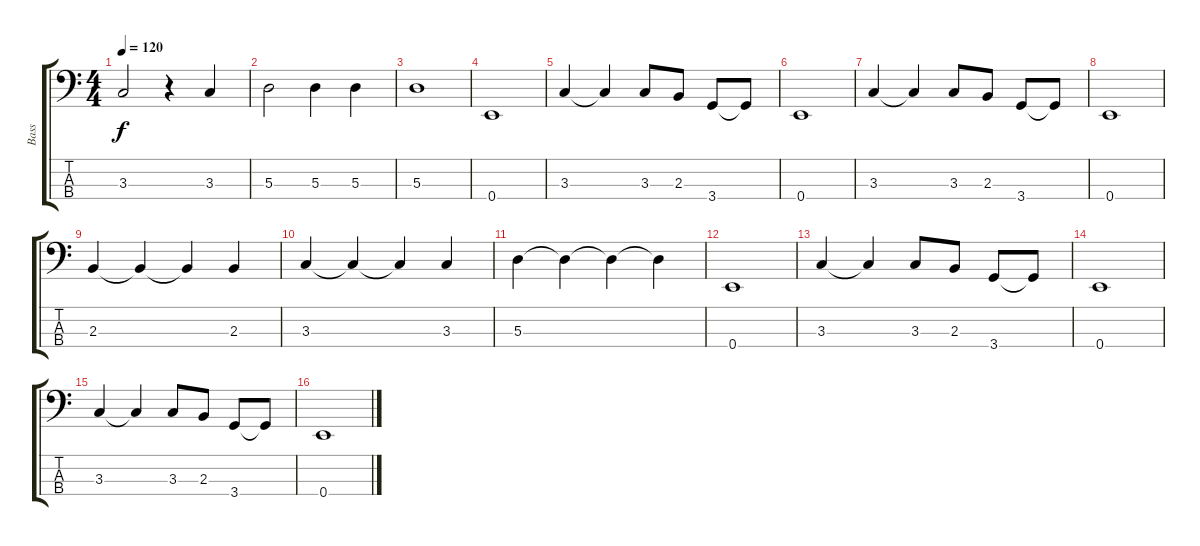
\track ("Bass" "Bass") {instrument electricbassfinger}
\staff {score tabs}
\tuning (G2 D2 A1 E1) {hide}
\ts (4 4)
\tempo 120
\clef f4
\ks c
3.3.2{dy f} r.4 3.3.4 |
5.3.2 5.3.4 5.3.4 |
5.3.1 |
0.4.1 |
3.3.4 3.3{t}.4 3.3.8 2.3.8 3.4.8 3.4{t}.8 |
0.4.1 |
3.3.4 3.3{t}.4 3.3.8 2.3.8 3.4.8 3.4{t}.8 |
0.4.1 |
2.3.4 2.3{t}.4 2.3{t}.4 2.3.4 |
3.3.4 3.3{t}.4 3.3{t}.4 3.3.4 |
5.3.4 5.3{t}.4 5.3{t}.4 5.3{t}.4 |
0.4.1 |
3.3.4 3.3{t}.4 3.3.8 2.3.8 3.4.8 3.4{t}.8 |
0.4.1 |
3.3.4 3.3{t}.4 3.3.8 2.3.8 3.4.8 3.4{t}.8 |
0.4.1
